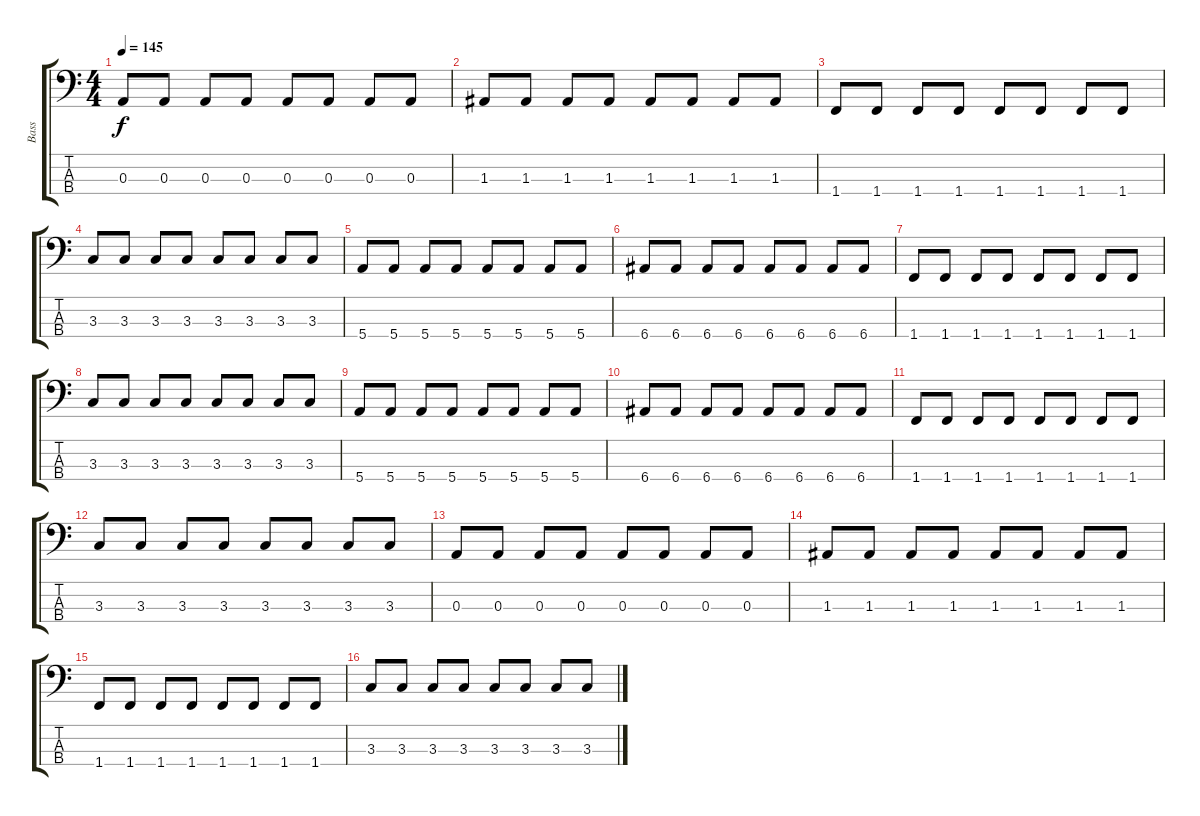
\track ("Bass" "Bass") {instrument electricbassfinger}
\staff {score tabs}
\tuning (G2 D2 A1 E1) {hide}
\ts (4 4)
\tempo 145
\clef f4
\ks c
0.3.8{dy f} 0.3.8 0.3.8 0.3.8 0.3.8 0.3.8 0.3.8 0.3.8 |
1.3.8 1.3.8 1.3.8 1.3.8 1.3.8 1.3.8 1.3.8 1.3.8 |
1.4.8 1.4.8 1.4.8 1.4.8 1.4.8 1.4.8 1.4.8 1.4.8 |
3.3.8 3.3.8 3.3.8 3.3.8 3.3.8 3.3.8 3.3.8 3.3.8 |
5.4.8 5.4.8 5.4.8 5.4.8 5.4.8 5.4.8 5.4.8 5.4.8 |
6.4.8 6.4.8 6.4.8 6.4.8 6.4.8 6.4.8 6.4.8 6.4.8 |
1.4.8 1.4.8 1.4.8 1.4.8 1.4.8 1.4.8 1.4.8 1.4.8 |
3.3.8 3.3.8 3.3.8 3.3.8 3.3.8 3.3.8 3.3.8 3.3.8 |
5.4.8 5.4.8 5.4.8 5.4.8 5.4.8 5.4.8 5.4.8 5.4.8 |
6.4.8 6.4.8 6.4.8 6.4.8 6.4.8 6.4.8 6.4.8 6.4.8 |
1.4.8 1.4.8 1.4.8 1.4.8 1.4.8 1.4.8 1.4.8 1.4.8 |
3.3.8 3.3.8 3.3.8 3.3.8 3.3.8 3.3.8 3.3.8 3.3.8 |
0.3.8 0.3.8 0.3.8 0.3.8 0.3.8 0.3.8 0.3.8 0.3.8 |
1.3.8 1.3.8 1.3.8 1.3.8 1.3.8 1.3.8 1.3.8 1.3.8 |
1.4.8 1.4.8 1.4.8 1.4.8 1.4.8 1.4.8 1.4.8 1.4.8 |
3.3.8 3.3.8 3.3.8 3.3.8 3.3.8 3.3.8 3.3.8 3.3.8
